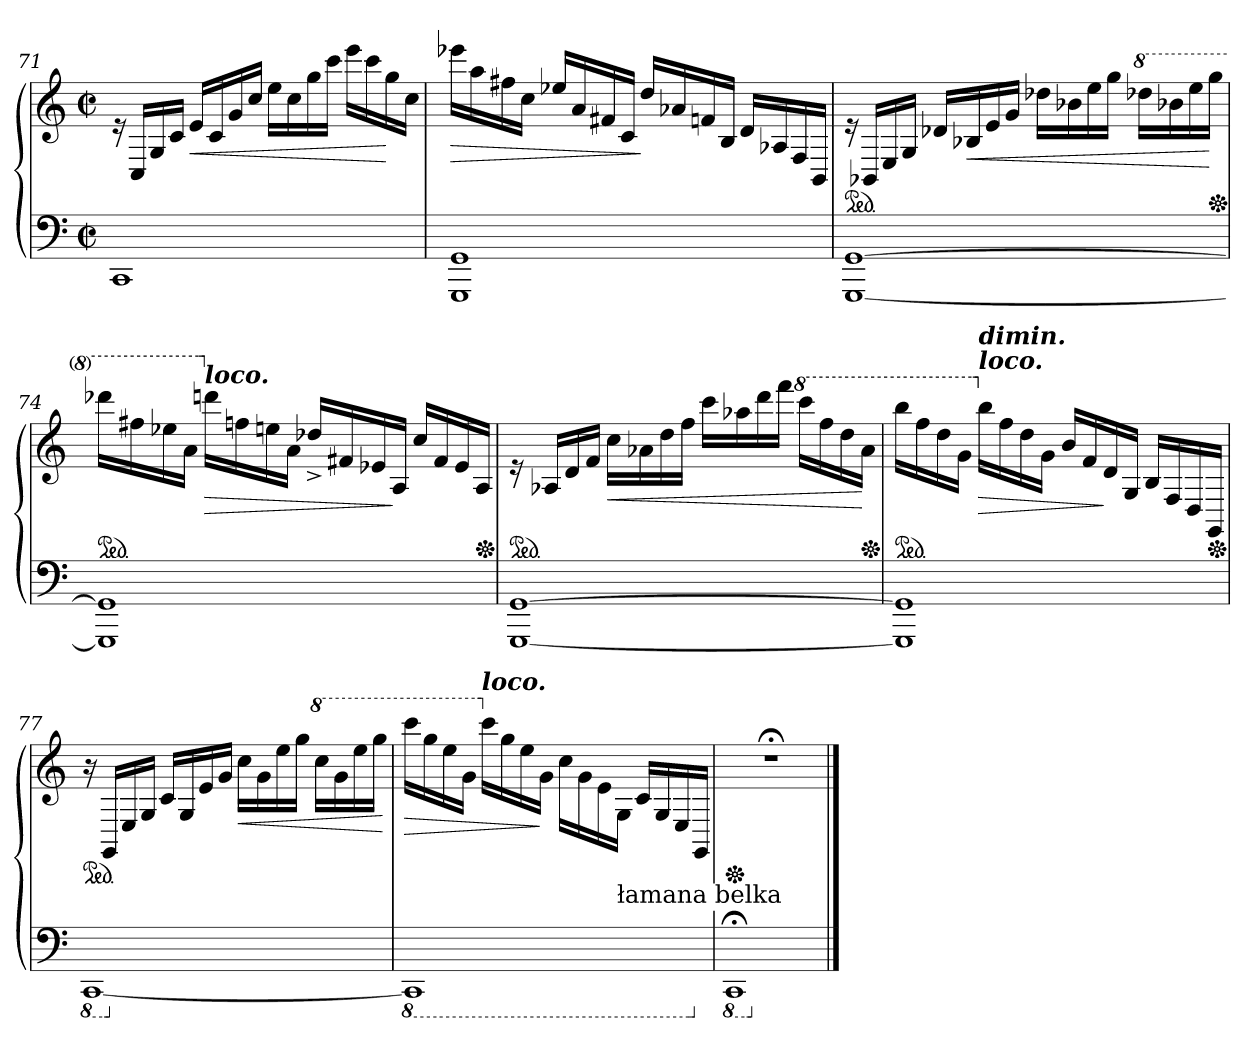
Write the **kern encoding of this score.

**kern	**kern	**dynam
*part1	*part1	*part1
*staff2	*staff1	*staff1/2
*clefF4	*clefG2	*
*k[]	*k[]	*
*M2/2	*M2/2	*
*met(c|)	*met(c|)	*
=71	=71	=71
1CC	16re	.
.	16C/LL	.
.	16G/	.
.	16c/JJ	.
!	!	!LO:HP:b
.	16eLL	<
.	16c	.
.	16g	.
.	16ccJJ	.
.	16eeLL	.
.	16cc	.
.	16gg	.
.	16cccJJ	.
.	16eeeLL	.
.	16ccc	.
.	16gg	[
.	16ccJJ	.
=72	=72	=72
!	!	!LO:HP:b
1GGG 1GG	16eee-XLL	>
.	16aa	.
.	16ff#X	.
.	16ccJJ	.
.	16ee-XLL	.
.	16a	.
.	16f#X	.
.	16cJJ	.
.	16ddLL	]
.	16a-X	.
.	16fn	.
.	16BJJ	.
.	16dLL	.
.	16A-X	.
.	16F/	.
.	16BB/JJ	.
=73	=73	=73
*	*ped	*
[1GGG [1GG	16re	.
.	16BB-XLL	.
.	16E/	.
.	16G/JJ	.
.	16d-XLL	.
!	!	!LO:HP:b
.	16B-X	<
.	16e	.
.	16gJJ	.
.	16dd-XLL	.
.	16b-X	.
.	16ee	.
.	16ggJJ	.
*	*8va	*
.	16ddd-XLL	.
.	16bb-X	.
.	16eee	.
*	*Xped	*
.	16gggJJ	[
=74	=74	=74
*	*ped	*
1GGG] 1GG]	16dddd-XLL	.
.	16fff#X	.
.	16eee-X	.
.	16aaJJ	.
*	*X8va	*
!	!LO:TX:a:Bi:t=loco.	!
!	!	!LO:HP:b
.	16dddLL	>
.	16ff	.
.	16ee	.
.	16aJJ	.
.	16dd-X^>LL	.
.	16f#X	.
.	16e-X	.
.	16AJJ	]
.	16ccLL	.
.	16f#	.
.	16e-	.
*	*Xped	*
.	16AJJ	.
=75	=75	=75
*	*ped	*
[1GGG [1GG	16re	.
.	16A-XLL	.
.	16d	.
.	16fJJ	.
!	!	!LO:HP:b
.	16ccLL	<
.	16a-X	.
.	16dd	.
.	16ffJJ	.
.	16cccLL	.
.	16aa-X	.
.	16ddd	.
.	16fffJJ	.
*	*8va	*
.	16ccccLL	.
.	16fff	.
.	16ddd	.
*	*Xped	*
.	16aa-JJ	[
=76	=76	=76
*	*ped	*
1GGG] 1GG]	16bbbLL	.
.	16fff	.
.	16ddd	.
.	16ggJJ	.
*	*X8va	*
!	!LO:TX:a:Bi:t=loco.	!
!	!LO:TX:a:Bi:t=dimin.	!
!	!	!LO:HP:b
.	16bbLL	>
.	16ff	.
.	16dd	.
.	16gJJ	.
.	16bLL	.
.	16f	.
.	16d	]
.	16G/JJ	.
.	16B/LL	.
.	16F/	.
.	16D/	.
*	*Xped	*
.	16GG/JJ	.
=77	=77	=77
*8ba	*	*
*	*ped	*
[1CCC	16r	.
.	16GG/LL	.
.	16E/	.
.	16G/JJ	.
.	16c\LL	.
.	16G/	.
.	16e	.
.	16gJJ	.
!	!	!LO:HP:b
.	16ccLL	<
.	16g	.
.	16ee	.
.	16ggJJ	.
*	*8va	*
.	16cccLL	.
.	16gg	.
.	16eee	.
.	16gggJJ	.
.	.	[
=78	=78	=78
*X8ba	*	*
*8ba	*	*
!	!	!LO:HP:b
*^	*	*
1CCC]	2ryy	16cccc\LL	>
.	.	16ggg\	.
.	.	16eee\	.
.	.	16gg\JJ	.
*	*	*X8va	*
!	!	!LO:TX:a:Bi:t=loco.	!
.	.	16ccc\LL	.
.	.	16gg\	.
.	.	16ee\	.
.	.	16g\JJ	]
.	8.ryy	16cc\LL	.
.	.	16g\	.
.	.	16e\	.
!	!LO:TX:a:t=łamana belka	!	!
.	4ryy	16G/JJ	.
.	.	16c/LL	.
.	.	16G/	.
.	.	16E/	.
.	16ryy	16GG/JJ	.
*v	*v	*	*
=79	=79	=79
*X8ba	*	*
*8ba	*	*
*	*Xped	*
1CCC;<	1r;<dd	.
*X8ba	*	*
==	==	==
*-	*-	*-
